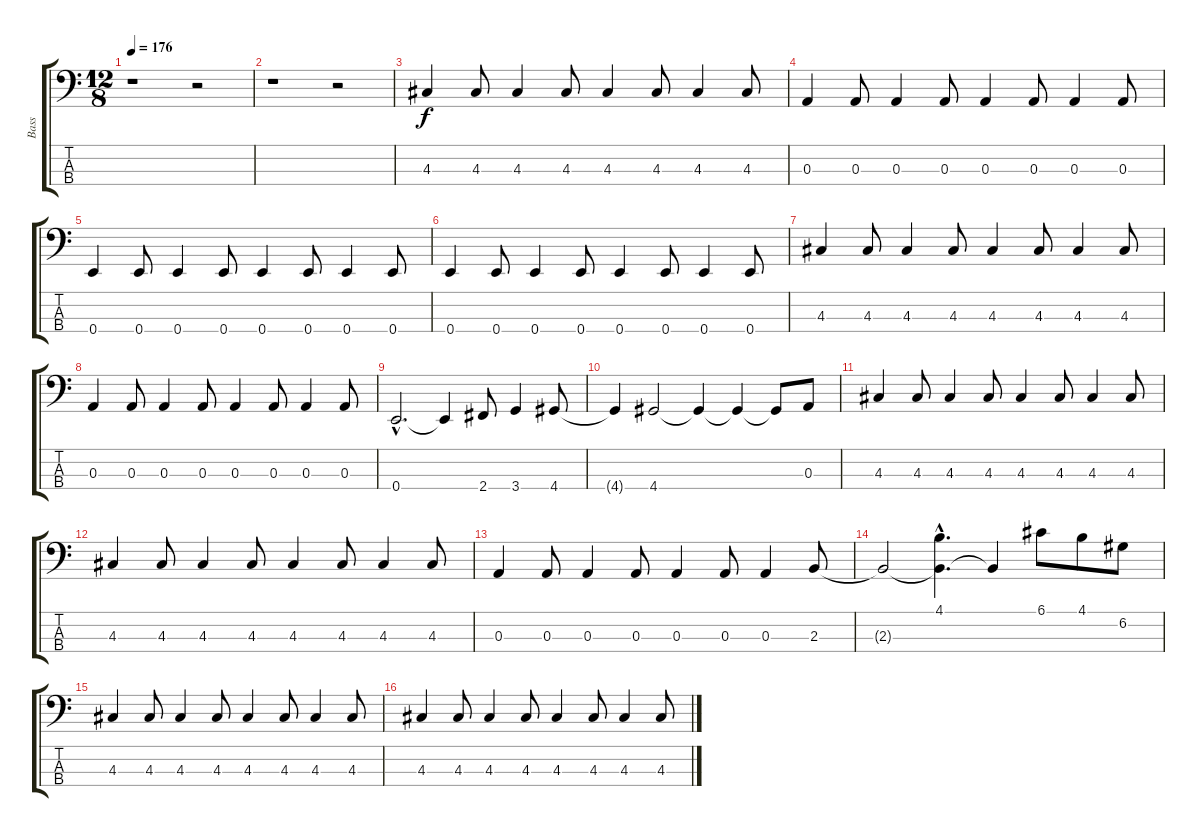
\track ("Bass" "Bass") {instrument acousticguitarnylon}
\staff {score tabs}
\tuning (G2 D2 A1 E1) {hide}
\ts (12 8)
\tempo 176
\clef f4
\ks c
r.1{dy f instrument acousticguitarnylon} r.2 |
r.1 r.2 |
4.3.4 4.3.8 4.3.4 4.3.8 4.3.4 4.3.8 4.3.4 4.3.8 |
0.3.4 0.3.8 0.3.4 0.3.8 0.3.4 0.3.8 0.3.4 0.3.8 |
0.4.4 0.4.8 0.4.4 0.4.8 0.4.4 0.4.8 0.4.4 0.4.8 |
0.4.4 0.4.8 0.4.4 0.4.8 0.4.4 0.4.8 0.4.4 0.4.8 |
4.3.4 4.3.8 4.3.4 4.3.8 4.3.4 4.3.8 4.3.4 4.3.8 |
0.3.4 0.3.8 0.3.4 0.3.8 0.3.4 0.3.8 0.3.4 0.3.8 |
0.4{hac}.2{d} 0.4{t}.4 2.4.8 3.4.4 4.4.8 |
4.4{t}.4 4.4.2 4.4{t}.4 4.4{t}.4 4.4{t}.8 0.3.8 |
4.3.4 4.3.8 4.3.4 4.3.8 4.3.4 4.3.8 4.3.4 4.3.8 |
4.3.4 4.3.8 4.3.4 4.3.8 4.3.4 4.3.8 4.3.4 4.3.8 |
0.3.4 0.3.8 0.3.4 0.3.8 0.3.4 0.3.8 0.3.4 2.3.8 |
2.3{t}.2 (4.1{hac} 2.3{hac t}).4{d} 2.3{t}.4 6.1.8 4.1.8 6.2.8 |
4.3.4 4.3.8 4.3.4 4.3.8 4.3.4 4.3.8 4.3.4 4.3.8 |
4.3.4 4.3.8 4.3.4 4.3.8 4.3.4 4.3.8 4.3.4 4.3.8
